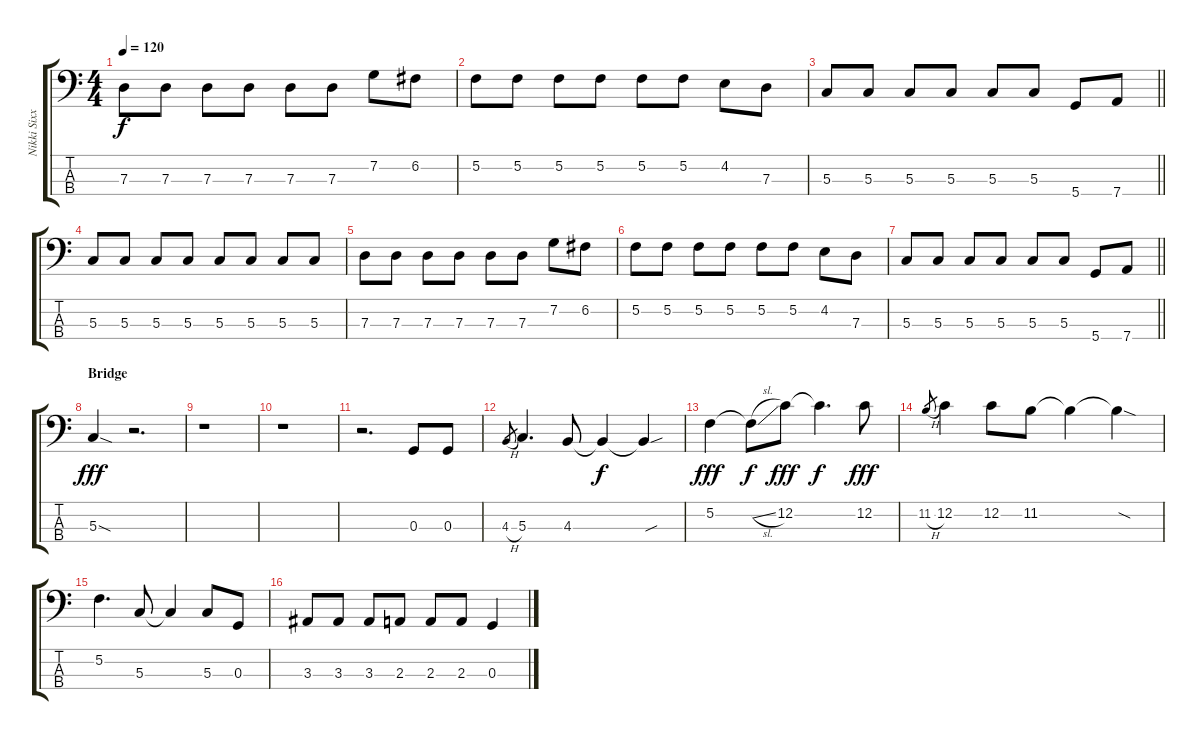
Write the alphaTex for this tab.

\track ("Nikki Sixx - Bass" "Nikki Sixx") {instrument electricbasspick}
\staff {score tabs}
\tuning (F2 C2 G1 D1) {hide}
\ts (4 4)
\tempo 120
\clef f4
\ks c
7.3.8{dy f} 7.3.8 7.3.8 7.3.8 7.3.8 7.3.8 7.2.8 6.2.8 |
5.2.8 5.2.8 5.2.8 5.2.8 5.2.8 5.2.8 4.2.8 7.3.8 |
\barLineRight lightlight
5.3.8 5.3.8 5.3.8 5.3.8 5.3.8 5.3.8 5.4.8 7.4.8 |
5.3.8 5.3.8 5.3.8 5.3.8 5.3.8 5.3.8 5.3.8 5.3.8 |
7.3.8 7.3.8 7.3.8 7.3.8 7.3.8 7.3.8 7.2.8 6.2.8 |
5.2.8 5.2.8 5.2.8 5.2.8 5.2.8 5.2.8 4.2.8 7.3.8 |
\barLineRight lightlight
5.3.8 5.3.8 5.3.8 5.3.8 5.3.8 5.3.8 5.4.8 7.4.8 |
\section ("" "Bridge")
5.3{sod}.4{dy fff} r.2{d} |
r.1 |
r.1 |
r.2{d} 0.3.8 0.3.8 |
4.3{h}.8{gr} 5.3.4{d} 4.3.8 4.3{t}.4{dy f} 4.3{sou t}.4 |
5.2.4{dy fff} 5.2{sl t}.8{dy f} 12.2.8{dy fff} 12.2{t}.4{d dy f} 12.2.8{dy fff} |
11.2{h}.8{gr} 12.2.4 12.2.8 11.2.8 11.2{t}.4 11.2{sod t}.4 |
5.2.4{d} 5.3.8 5.3{t}.4 5.3.8 0.3.8 |
3.3.8 3.3.8 3.3.8 2.3.8 2.3.8 2.3.8 0.3.4
